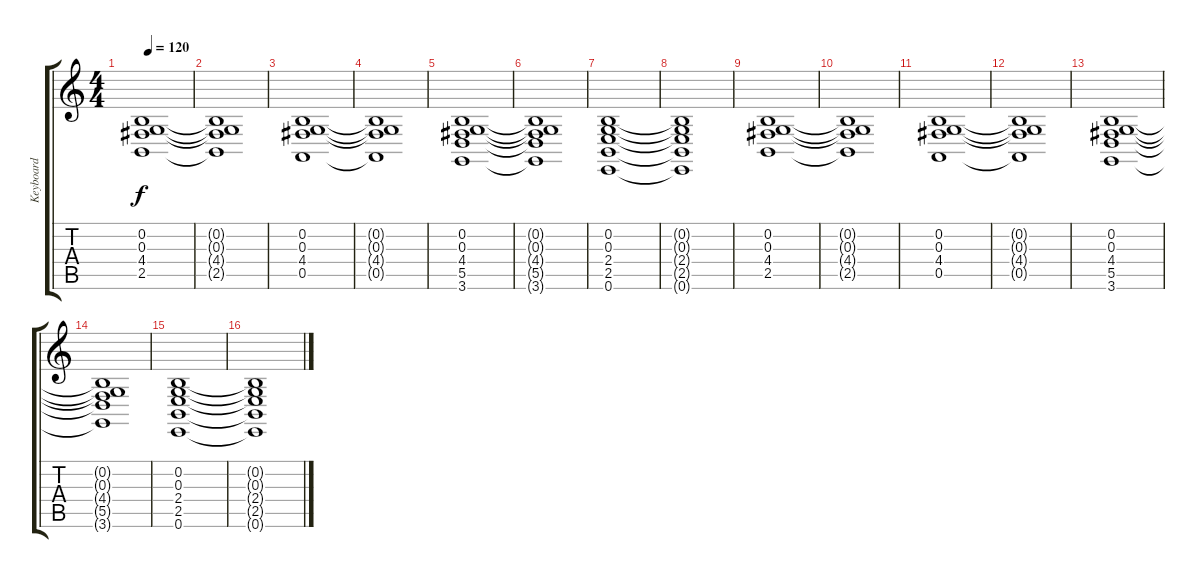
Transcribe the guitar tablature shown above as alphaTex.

\track ("Keyboard" "Keyboard") {instrument synthstrings2}
\staff {score tabs}
\tuning (E4 B3 G3 D3 A2 E2) {hide}
\ts (4 4)
\tempo 120
\clef g2
\ks c
(0.2 0.3 4.4 2.5).1{dy f instrument synthstrings2} |
(0.2{t} 0.3{t} 4.4{t} 2.5{t}).1 |
(0.2 0.3 4.4 0.5).1 |
(0.2{t} 0.3{t} 4.4{t} 0.5{t}).1 |
(0.2 0.3 4.4 5.5 3.6).1 |
(0.2{t} 0.3{t} 4.4{t} 5.5{t} 3.6{t}).1 |
(0.2 0.3 2.4 2.5 0.6).1 |
(0.2{t} 0.3{t} 2.4{t} 2.5{t} 0.6{t}).1 |
(0.2 0.3 4.4 2.5).1 |
(0.2{t} 0.3{t} 4.4{t} 2.5{t}).1 |
(0.2 0.3 4.4 0.5).1 |
(0.2{t} 0.3{t} 4.4{t} 0.5{t}).1 |
(0.2 0.3 4.4 5.5 3.6).1 |
(0.2{t} 0.3{t} 4.4{t} 5.5{t} 3.6{t}).1 |
(0.2 0.3 2.4 2.5 0.6).1 |
(0.2{t} 0.3{t} 2.4{t} 2.5{t} 0.6{t}).1
